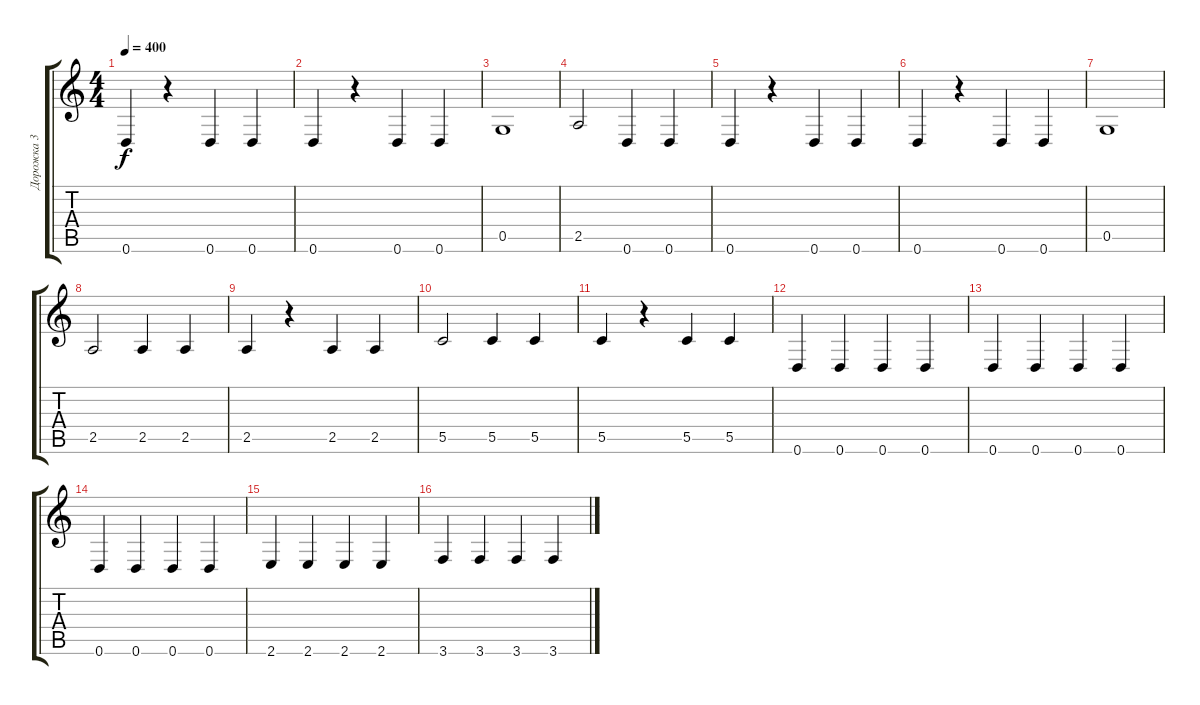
\track ("Дорожка 3" "Дорожка 3") {instrument electricbassfinger}
\staff {score tabs}
\tuning (D4 A3 F3 C3 G2 D2) {hide}
\ts (4 4)
\tempo 400
\clef g2
\ks c
0.6.4{dy f} r.4 0.6.4 0.6.4 |
0.6.4 r.4 0.6.4 0.6.4 |
0.5.1 |
2.5.2 0.6.4 0.6.4 |
0.6.4 r.4 0.6.4 0.6.4 |
0.6.4 r.4 0.6.4 0.6.4 |
0.5.1 |
2.5.2 2.5.4 2.5.4 |
2.5.4 r.4 2.5.4 2.5.4 |
5.5.2 5.5.4 5.5.4 |
5.5.4 r.4 5.5.4 5.5.4 |
0.6.4 0.6.4 0.6.4 0.6.4 |
0.6.4 0.6.4 0.6.4 0.6.4 |
0.6.4 0.6.4 0.6.4 0.6.4 |
2.6.4 2.6.4 2.6.4 2.6.4 |
3.6.4 3.6.4 3.6.4 3.6.4
